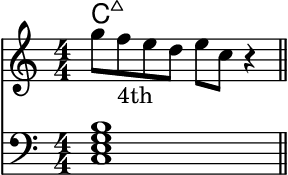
\version "2.24.4"
\language "english"
#(ly:set-option 'crop #t)
\include "include/alt.ly"
\score {
  \midi {
    \tempo 4=120
  }
  \layout {
    \context {
      \Score
      \omit BarNumber
    }
    indent = 0\mm
  }
  {
    <<
    \chords {
      \set chordChanges = ##t % only show chords when they change
      \set noChordSymbol = ""
      \set minorChordModifier = \markup { "-" }
      \set midiMaximumVolume = #0 % prevent named chords sounding
      c1:maj7
    }
    \new Staff {
      \key c \major
      \numericTimeSignature
      \time 4/4
      \clef treble {
        \relative {
          \skip \f % spacer to set voice volume
          g''8 f_\markup{"4th"} e d e c r4
          \bar "||"
        }
      }
    }
    \new Staff {
      \clef bass {
        \relative {
          \skip \f % spacer to set voice volume
          <c e g b> 1 |
          \bar "||"
        }
      }
    }
    >>
  }
}
